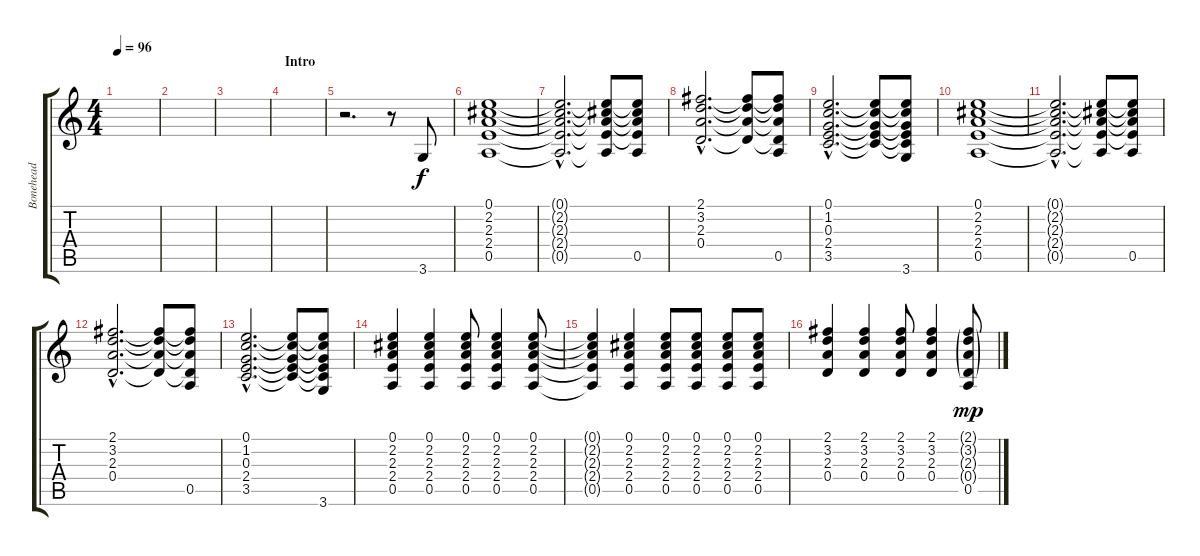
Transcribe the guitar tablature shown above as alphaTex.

\track ("Bonehead" "Bonehead") {instrument overdrivenguitar}
\staff {score tabs}
\tuning (E4 B3 G3 D3 A2 E2) {hide}
\ts (4 4)
\tempo 96
\clef g2
\ks c
|
|
|
\section ("" "Intro")
|
r.2{d volume 8} r.8 3.6.8 |
(0.1 2.2 2.3 2.4 0.5).1 |
(0.1{hac t} 2.2{hac t} 2.3{hac t} 2.4{hac t} 0.5{hac t}).2{d} (0.1{t} 2.2{t} 2.3{t} 2.4{t} 0.5{t}).8 (0.1{t} 2.2{t} 2.3{t} 2.4{t} 0.5).8 |
(2.1{hac} 3.2{hac} 2.3{hac} 0.4{hac}).2{d} (2.1{t} 3.2{t} 2.3{t} 0.4{t}).8 (2.1{t} 3.2{t} 2.3{t} 0.4{t} 0.5).8 |
(0.1{hac} 1.2{hac} 0.3{hac} 2.4{hac} 3.5{hac}).2{d} (0.1{t} 1.2{t} 0.3{t} 2.4{t} 3.5{t}).8 (0.1{t} 1.2{t} 0.3{t} 2.4{t} 3.5{t} 3.6).8 |
(0.1 2.2 2.3 2.4 0.5).1 |
(0.1{hac t} 2.2{hac t} 2.3{hac t} 2.4{hac t} 0.5{hac t}).2{d} (0.1{t} 2.2{t} 2.3{t} 2.4{t} 0.5{t}).8 (0.1{t} 2.2{t} 2.3{t} 2.4{t} 0.5).8 |
(2.1{hac} 3.2{hac} 2.3{hac} 0.4{hac}).2{d} (2.1{t} 3.2{t} 2.3{t} 0.4{t}).8 (2.1{t} 3.2{t} 2.3{t} 0.4{t} 0.5).8 |
(0.1{hac} 1.2{hac} 0.3{hac} 2.4{hac} 3.5{hac}).2{d} (0.1{t} 1.2{t} 0.3{t} 2.4{t} 3.5{t}).8 (0.1{t} 1.2{t} 0.3{t} 2.4{t} 3.5{t} 3.6).8 |
(0.1 2.2 2.3 2.4 0.5).4{volume 10} (0.1 2.2 2.3 2.4 0.5).4 (0.1 2.2 2.3 2.4 0.5).8 (0.1 2.2 2.3 2.4 0.5).4 (0.1 2.2 2.3 2.4 0.5).8 |
(0.1{t} 2.2{t} 2.3{t} 2.4{t} 0.5{t}).4 (0.1 2.2 2.3 2.4 0.5).4 (0.1 2.2 2.3 2.4 0.5).8 (0.1 2.2 2.3 2.4 0.5).8 (0.1 2.2 2.3 2.4 0.5).8 (0.1 2.2 2.3 2.4 0.5).8 |
(2.1 3.2 2.3 0.4).4 (2.1 3.2 2.3 0.4).4 (2.1 3.2 2.3 0.4).8 (2.1 3.2 2.3 0.4).4 (2.1{g} 3.2{g} 2.3{g} 0.4{g} 0.5).8{dy mp}
